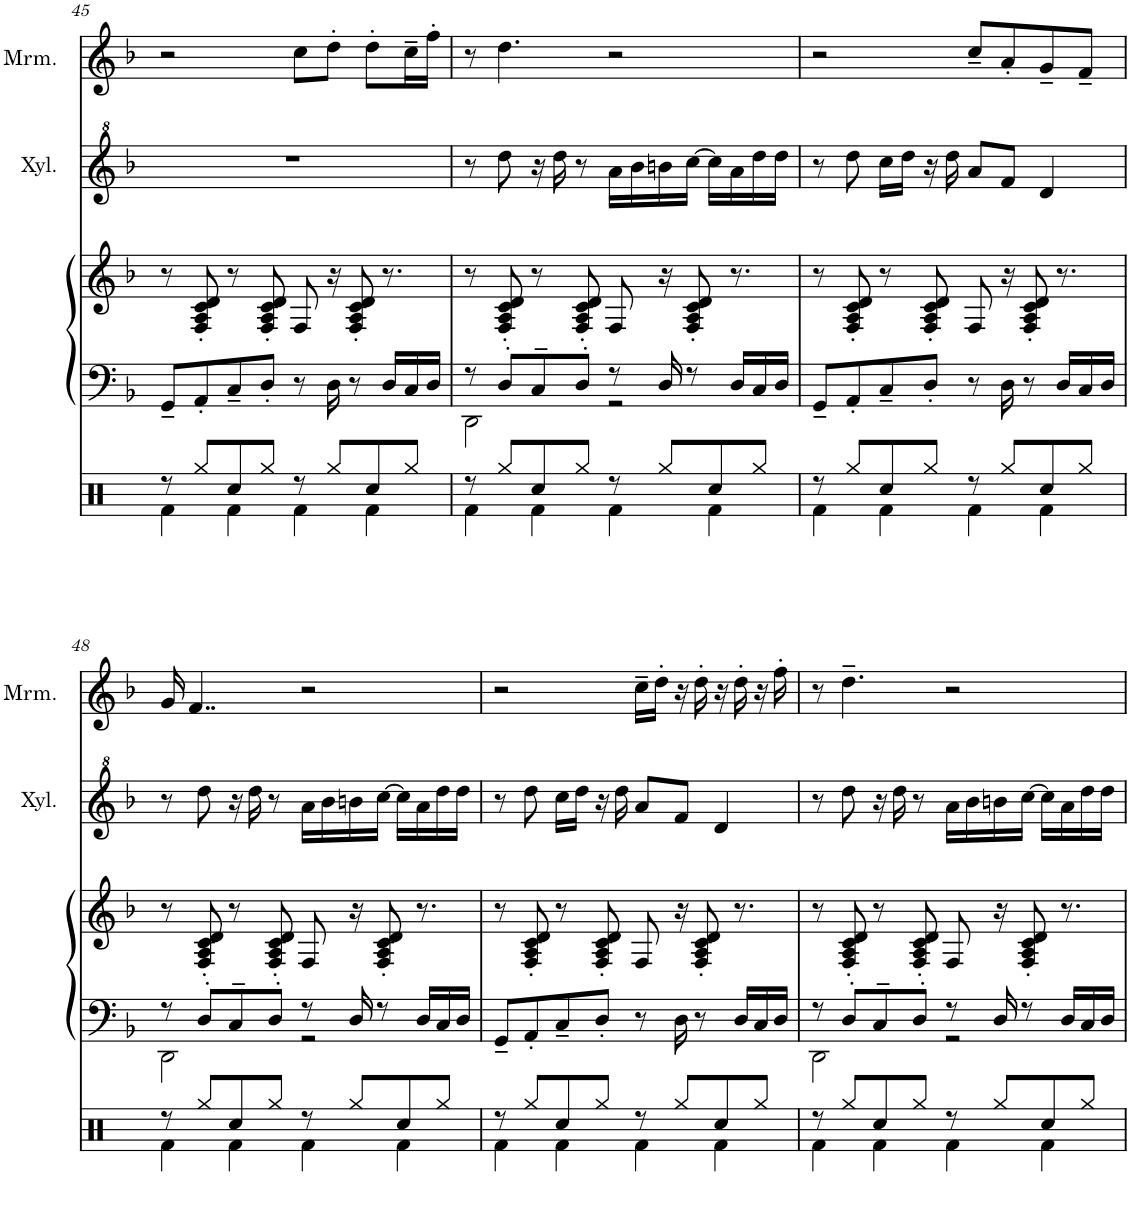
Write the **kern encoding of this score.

**kern	**kern	**kern	**kern	**kern	**kern	**kern
*part5	*part5	*part4	*part3	*part3	*part2	*part1
*staff7	*staff6	*staff5	*staff4	*staff3	*staff2	*staff1
*I"Clavichord	*	*I"Drumset	*I"Piano	*	*I"Xylophone	*I"Marimba
*I'Cch.	*	*	*I'Pno	*	*I'Xyl.	*I'Mrm.
!!LO:PB:g=z
*clefF4	*clefG2	*clefX	*clefF4	*clefG2	*clefG^2	*clefG2
*k[b-]	*k[b-]	*k[]	*k[b-]	*k[b-]	*k[b-]	*k[b-]
*M4/4	*M4/4	*M4/4	*M4/4	*M4/4	*M4/4	*M4/4
*met(c)	*met(c)	*met(c)	*met(c)	*met(c)	*met(c)	*met(c)
=45	=45	=45	=45	=45	=45	=45
*	*	*^	*	*	*	*
8GG~/L	8r	8r	4Rf\	8GG~/L	8r	1r	2r
8AA'/J	8F' 8A' 8c' 8d'	8Rgg/L	.	8AA'/	8F/' 8A/' 8c/' 8d/'	.	.
8C~/L	8r	8Rcc/	4Rf\	8C~/	8r	.	.
8D'/J	8F' 8A' 8c' 8d'	8Rgg/J	.	8D'/J	8F/' 8A/' 8c/' 8d/'	.	.
8r	8F	8r	4Rf\	8r	8F/	.	8cc\L
16D	16r	8Rgg/L	.	16D\	16r	.	8dd'\J
8r	8F' 8A' 8c' 8d'	.	.	8r	8F/' 8A/' 8c/' 8d/'	.	.
.	.	8Rcc/	4Rf\	.	.	.	8dd'\L
!	!LO:N:vis=8	!	!	!	!	!	!
16D\LL	8.r	.	.	16D/LL	8.r	.	.
16C\	.	8Rgg/J	.	16C/	.	.	16cc~\L
16D\JJ	.	.	.	16D/JJ	.	.	16ff'\JJ
=46	=46	=46	=46	=46	=46	=46	=46
*^	*	*	*	*^	*	*	*
8r	2DD	8r	8r	4Rf\	8r	2DD\	8r	8r	8r
8D'	.	8F' 8A' 8c' 8d'	8Rgg/L	.	8D'/L	.	8F/' 8A/' 8c/' 8d/'	8ddd\	4.dd\
8C~/L	.	8r	8Rcc/	4Rf\	8C~/	.	8r	16r	.
.	.	.	.	.	.	.	.	16ddd\	.
8D'/J	.	8F' 8A' 8c' 8d'	8Rgg/J	.	8D'/J	.	8F/' 8A/' 8c/' 8d/'	8r	.
8r	2r	8F	8r	4Rf\	8r	2r	8F/	16aa\LL	2r
.	.	.	.	.	.	.	.	16bb-\	.
16D	.	16r	8Rgg/L	.	16D/	.	16r	16bbn\	.
8r	.	8F' 8A' 8c' 8d'	.	.	8r	.	8F/' 8A/' 8c/' 8d/'	[16ccc\JJ	.
.	.	.	8Rcc/	4Rf\	.	.	.	16ccc\LL]	.
!	!	!LO:N:vis=8	!	!	!	!	!	!	!
16D\LL	.	8.r	.	.	16D/LL	.	8.r	16aa\	.
16C\	.	.	8Rgg/J	.	16C/	.	.	16ddd\	.
16D\JJ	.	.	.	.	16D/JJ	.	.	16ddd\JJ	.
*v	*v	*	*	*	*v	*v	*	*	*
=47	=47	=47	=47	=47	=47	=47	=47
8GG~/L	8r	8r	4Rf\	8GG~/L	8r	8r	2r
8AA'/J	8F' 8A' 8c' 8d'	8Rgg/L	.	8AA'/	8F/' 8A/' 8c/' 8d/'	8ddd\	.
8C~/L	8r	8Rcc/	4Rf\	8C~/	8r	16ccc\LL	.
.	.	.	.	.	.	16ddd\JJ	.
8D'/J	8F' 8A' 8c' 8d'	8Rgg/J	.	8D'/J	8F/' 8A/' 8c/' 8d/'	16r	.
.	.	.	.	.	.	16ddd\	.
8r	8F	8r	4Rf\	8r	8F/	8aa/L	8cc~/L
16D	16r	8Rgg/L	.	16D\	16r	8ff/J	8a'/
8r	8F' 8A' 8c' 8d'	.	.	8r	8F/' 8A/' 8c/' 8d/'	.	.
.	.	8Rcc/	4Rf\	.	.	4dd/	8g~/
!	!LO:N:vis=8	!	!	!	!	!	!
16D\LL	8.r	.	.	16D/LL	8.r	.	.
16C\	.	8Rgg/J	.	16C/	.	.	8f~/J
16D\JJ	.	.	.	16D/JJ	.	.	.
!!LO:LB:g=z
=48	=48	=48	=48	=48	=48	=48	=48
*^	*	*	*	*^	*	*	*
8r	2DD	8r	8r	4Rf\	8r	2DD\	8r	8r	16g/
.	.	.	.	.	.	.	.	.	4..f/
8D'	.	8F' 8A' 8c' 8d'	8Rgg/L	.	8D'/L	.	8F/' 8A/' 8c/' 8d/'	8ddd\	.
8C~/L	.	8r	8Rcc/	4Rf\	8C~/	.	8r	16r	.
.	.	.	.	.	.	.	.	16ddd\	.
8D'/J	.	8F' 8A' 8c' 8d'	8Rgg/J	.	8D'/J	.	8F/' 8A/' 8c/' 8d/'	8r	.
8r	2r	8F	8r	4Rf\	8r	2r	8F/	16aa\LL	2r
.	.	.	.	.	.	.	.	16bb-\	.
16D	.	16r	8Rgg/L	.	16D/	.	16r	16bbn\	.
8r	.	8F' 8A' 8c' 8d'	.	.	8r	.	8F/' 8A/' 8c/' 8d/'	[16ccc\JJ	.
.	.	.	8Rcc/	4Rf\	.	.	.	16ccc\LL]	.
!	!	!LO:N:vis=8	!	!	!	!	!	!	!
16D\LL	.	8.r	.	.	16D/LL	.	8.r	16aa\	.
16C\	.	.	8Rgg/J	.	16C/	.	.	16ddd\	.
16D\JJ	.	.	.	.	16D/JJ	.	.	16ddd\JJ	.
*v	*v	*	*	*	*v	*v	*	*	*
=49	=49	=49	=49	=49	=49	=49	=49
8GG~/L	8r	8r	4Rf\	8GG~/L	8r	8r	2r
8AA'/J	8F' 8A' 8c' 8d'	8Rgg/L	.	8AA'/	8F/' 8A/' 8c/' 8d/'	8ddd\	.
8C~/L	8r	8Rcc/	4Rf\	8C~/	8r	16ccc\LL	.
.	.	.	.	.	.	16ddd\JJ	.
8D'/J	8F' 8A' 8c' 8d'	8Rgg/J	.	8D'/J	8F/' 8A/' 8c/' 8d/'	16r	.
.	.	.	.	.	.	16ddd\	.
8r	8F	8r	4Rf\	8r	8F/	8aa/L	16cc~\LL
.	.	.	.	.	.	.	16dd'\JJ
16D	16r	8Rgg/L	.	16D\	16r	8ff/J	16r
8r	8F' 8A' 8c' 8d'	.	.	8r	8F/' 8A/' 8c/' 8d/'	.	16dd'\
.	.	8Rcc/	4Rf\	.	.	4dd/	16r
!	!LO:N:vis=8	!	!	!	!	!	!
16D\LL	8.r	.	.	16D/LL	8.r	.	16dd'\
16C\	.	8Rgg/J	.	16C/	.	.	16r
16D\JJ	.	.	.	16D/JJ	.	.	16ff'\
=50	=50	=50	=50	=50	=50	=50	=50
*^	*	*	*	*^	*	*	*
8r	2DD	8r	8r	4Rf\	8r	2DD\	8r	8r	8r
8D'	.	8F' 8A' 8c' 8d'	8Rgg/L	.	8D'/L	.	8F/' 8A/' 8c/' 8d/'	8ddd\	4.dd~\
8C~/L	.	8r	8Rcc/	4Rf\	8C~/	.	8r	16r	.
.	.	.	.	.	.	.	.	16ddd\	.
8D'/J	.	8F' 8A' 8c' 8d'	8Rgg/J	.	8D'/J	.	8F/' 8A/' 8c/' 8d/'	8r	.
8r	2r	8F	8r	4Rf\	8r	2r	8F/	16aa\LL	2r
.	.	.	.	.	.	.	.	16bb-\	.
16D	.	16r	8Rgg/L	.	16D/	.	16r	16bbn\	.
8r	.	8F' 8A' 8c' 8d'	.	.	8r	.	8F/' 8A/' 8c/' 8d/'	[16ccc\JJ	.
.	.	.	8Rcc/	4Rf\	.	.	.	16ccc\LL]	.
!	!	!LO:N:vis=8	!	!	!	!	!	!	!
16D\LL	.	8.r	.	.	16D/LL	.	8.r	16aa\	.
16C\	.	.	8Rgg/J	.	16C/	.	.	16ddd\	.
16D\JJ	.	.	.	.	16D/JJ	.	.	16ddd\JJ	.
*	*	*	*v	*v	*	*	*	*	*
*v	*v	*	*	*v	*v	*	*	*
=	=	=	=	=	=	=
*-	*-	*-	*-	*-	*-	*-
